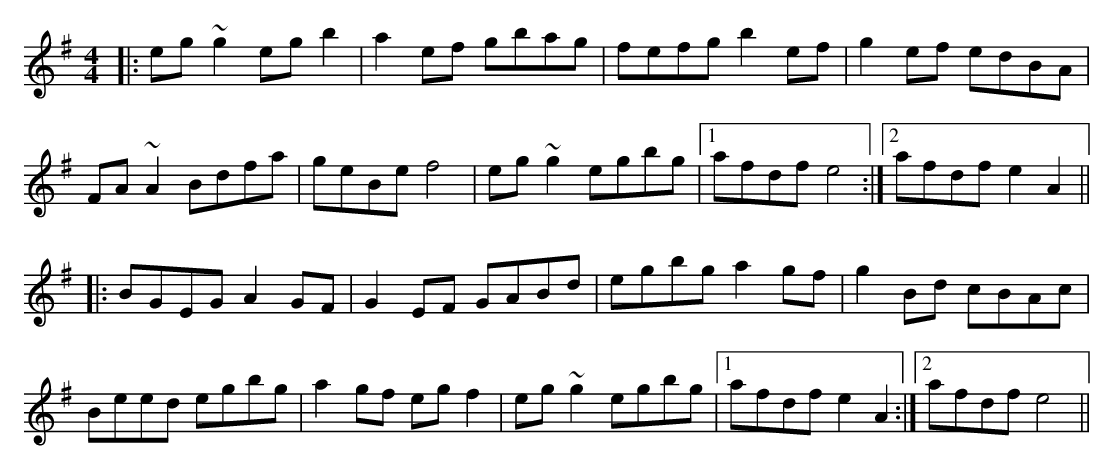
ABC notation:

X:1
M:4/4
K:Emin
|:eg~g2 egb2|a2ef gbag|fefg b2ef|g2ef edBA|
FA~A2 Bdfa|geBe f4|eg~g2 egbg|1 afdf e4:|2 afdf e2A2||
|:BGEG A2GF|G2EF GABd|egbg a2gf|g2Bd cBAc|
Beed egbg|a2gf egf2|eg~g2 egbg|1 afdf e2A2:|2 afdf e4||
